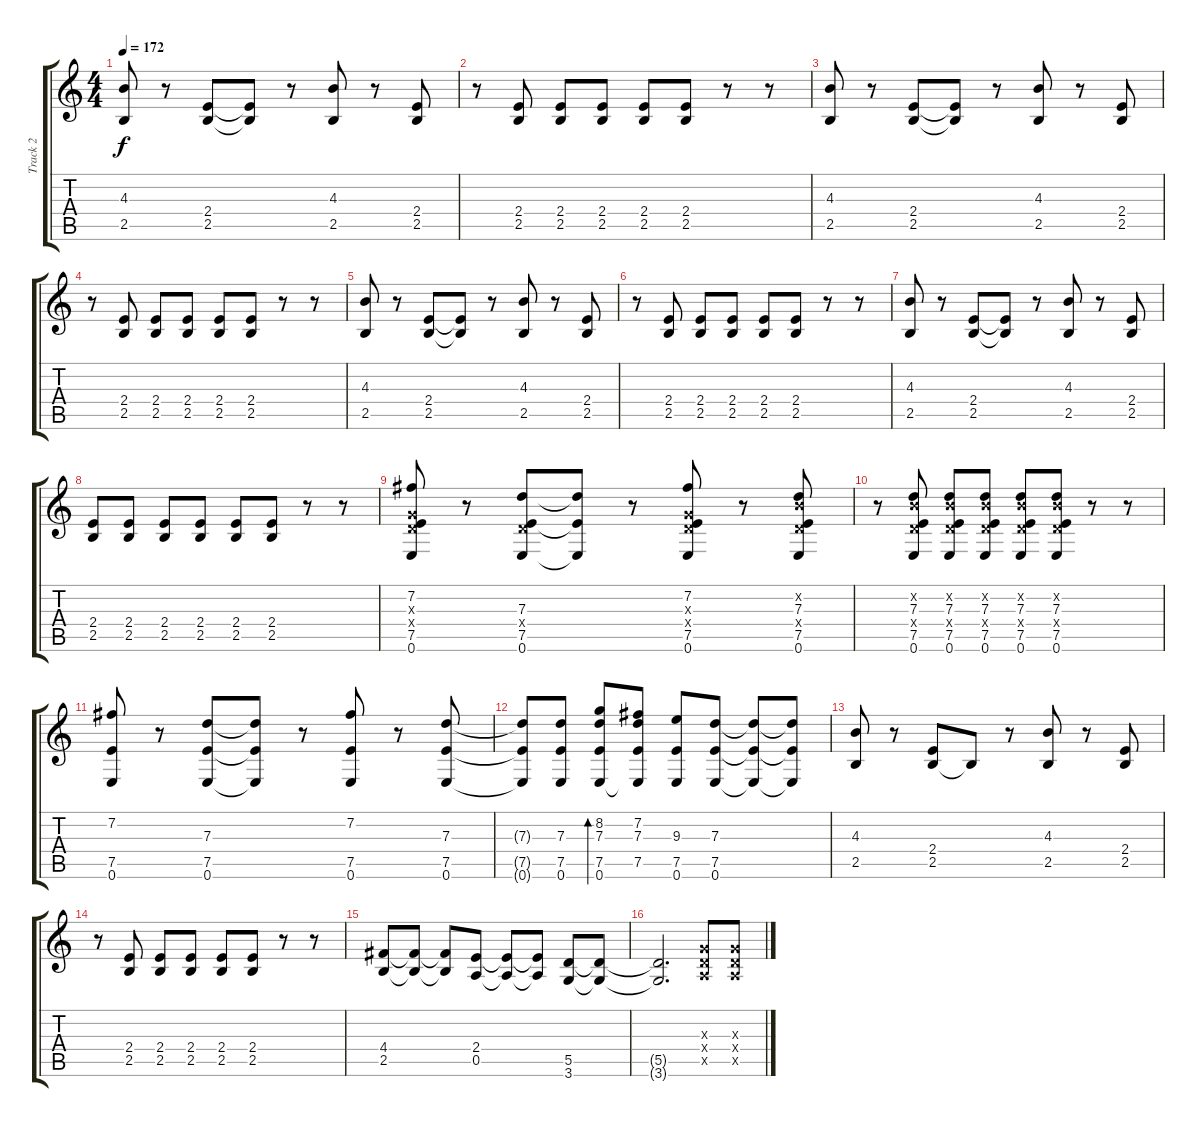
\track ("Track 2" "Track 2") {instrument overdrivenguitar}
\staff {score tabs}
\tuning (E4 B3 G3 D3 A2 E2) {hide}
\ts (4 4)
\tempo 172
\clef g2
\ks c
(4.3 2.5).8{dy f} r.8 (2.4 2.5).8 (2.4{t} 2.5{t}).8 r.8 (4.3 2.5).8 r.8 (2.4 2.5).8 |
r.8 (2.4 2.5).8 (2.4 2.5).8 (2.4 2.5).8 (2.4 2.5).8 (2.4 2.5).8 r.8 r.8 |
(4.3 2.5).8 r.8 (2.4 2.5).8 (2.4{t} 2.5{t}).8 r.8 (4.3 2.5).8 r.8 (2.4 2.5).8 |
r.8 (2.4 2.5).8 (2.4 2.5).8 (2.4 2.5).8 (2.4 2.5).8 (2.4 2.5).8 r.8 r.8 |
(4.3 2.5).8 r.8 (2.4 2.5).8 (2.4{t} 2.5{t}).8 r.8 (4.3 2.5).8 r.8 (2.4 2.5).8 |
r.8 (2.4 2.5).8 (2.4 2.5).8 (2.4 2.5).8 (2.4 2.5).8 (2.4 2.5).8 r.8 r.8 |
(4.3 2.5).8 r.8 (2.4 2.5).8 (2.4{t} 2.5{t}).8 r.8 (4.3 2.5).8 r.8 (2.4 2.5).8 |
(2.4 2.5).8 (2.4 2.5).8 (2.4 2.5).8 (2.4 2.5).8 (2.4 2.5).8 (2.4 2.5).8 r.8 r.8 |
(7.2 0.3{x} 0.4{x} 7.5 0.6).8 r.8 (7.3 0.4{x} 7.5 0.6).8 (7.3{t} 7.5{t} 0.6{t}).8 r.8 (7.2 0.3{x} 0.4{x} 7.5 0.6).8 r.8 (0.2{x} 7.3 0.4{x} 7.5 0.6).8 |
r.8 (0.2{x} 7.3 0.4{x} 7.5 0.6).8 (0.2{x} 7.3 0.4{x} 7.5 0.6).8 (0.2{x} 7.3 0.4{x} 7.5 0.6).8 (0.2{x} 7.3 0.4{x} 7.5 0.6).8 (0.2{x} 7.3 0.4{x} 7.5 0.6).8 r.8 r.8 |
(7.2 7.5 0.6).8 r.8 (7.3 7.5 0.6).8 (7.3{t} 7.5{t} 0.6{t}).8 r.8 (7.2 7.5 0.6).8 r.8 (7.3 7.5 0.6).8 |
(7.3{t} 7.5{t} 0.6{t}).8 (7.3 7.5 0.6).8 (8.2 7.3 7.5 0.6).8{bd 60} (7.2 7.3 7.5 0.6{t}).8 (9.3 7.5 0.6).8 (7.3 7.5 0.6).8 (7.3{t} 7.5{t} 0.6{t}).8 (7.3{t} 7.5{t} 0.6{t}).8 |
(4.3 2.5).8 r.8 (2.4 2.5).8 2.5{t}.8 r.8 (4.3 2.5).8 r.8 (2.4 2.5).8 |
r.8 (2.4 2.5).8 (2.4 2.5).8 (2.4 2.5).8 (2.4 2.5).8 (2.4 2.5).8 r.8 r.8 |
(4.4 2.5).8 (4.4{t} 2.5{t}).8 (4.4{t} 2.5{t}).8 (2.4 0.5).8 (2.4{t} 0.5{t}).8 (2.4{t} 0.5{t}).8 (5.5 3.6).8 (5.5{t} 3.6{t}).8 |
(5.5{t} 3.6{t}).2{d} (0.3{x} 0.4{x} 0.5{x}).8 (0.3{x} 0.4{x} 0.5{x}).8
